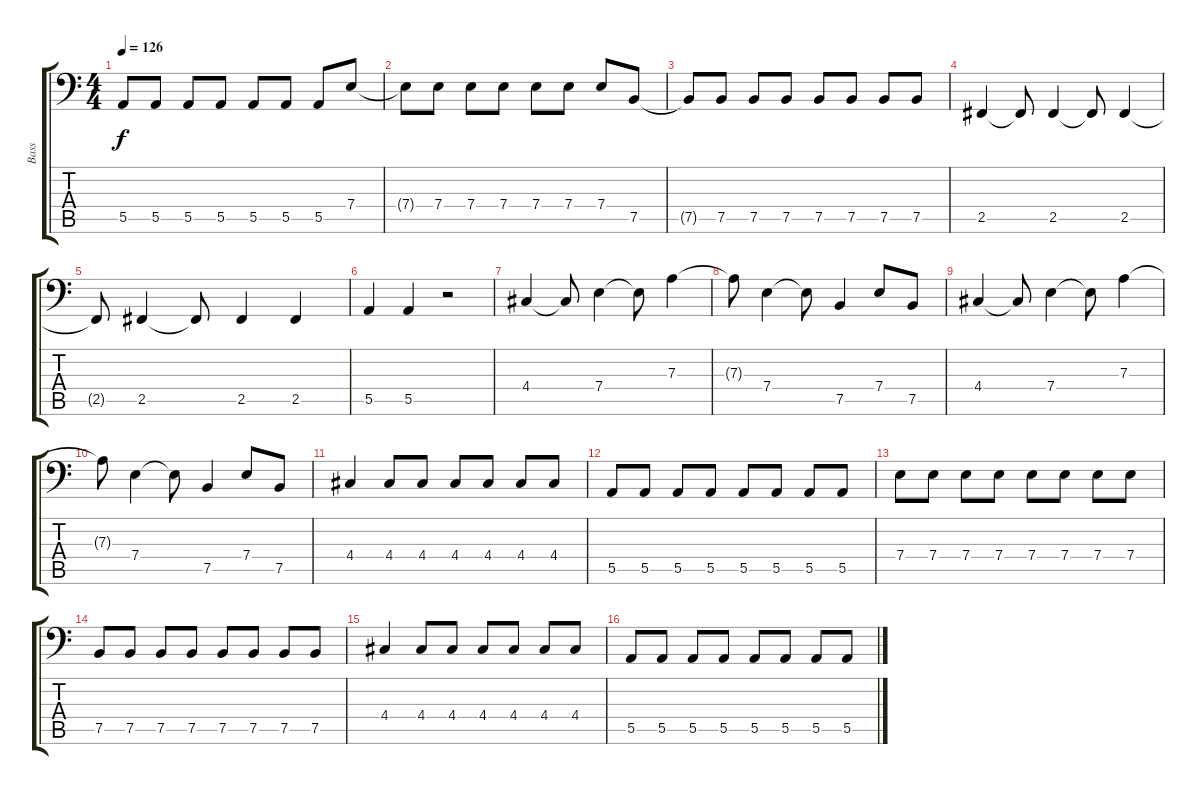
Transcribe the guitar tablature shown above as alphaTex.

\track ("Bass" "Bass") {instrument electricbassfinger}
\staff {score tabs}
\tuning (C3 G2 D2 A1 E1 B0) {hide}
\ts (4 4)
\tempo 126
\clef f4
\ks c
5.5{t}.8{dy f} 5.5.8 5.5.8 5.5.8 5.5.8 5.5.8 5.5.8 7.4.8 |
7.4{t}.8 7.4.8 7.4.8 7.4.8 7.4.8 7.4.8 7.4.8 7.5.8 |
7.5{t}.8 7.5.8 7.5.8 7.5.8 7.5.8 7.5.8 7.5.8 7.5.8 |
2.5.4 2.5{t}.8 2.5.4 2.5{t}.8 2.5.4 |
2.5{t}.8 2.5.4 2.5{t}.8 2.5.4 2.5.4 |
5.5.4 5.5.4 r.2 |
4.4.4 4.4{t}.8 7.4.4 7.4{t}.8 7.3.4 |
7.3{t}.8 7.4.4 7.4{t}.8 7.5.4 7.4.8 7.5.8 |
4.4.4 4.4{t}.8 7.4.4 7.4{t}.8 7.3.4 |
7.3{t}.8 7.4.4 7.4{t}.8 7.5.4 7.4.8 7.5.8 |
4.4.4 4.4.8 4.4.8 4.4.8 4.4.8 4.4.8 4.4.8 |
5.5.8 5.5.8 5.5.8 5.5.8 5.5.8 5.5.8 5.5.8 5.5.8 |
7.4.8 7.4.8 7.4.8 7.4.8 7.4.8 7.4.8 7.4.8 7.4.8 |
7.5.8 7.5.8 7.5.8 7.5.8 7.5.8 7.5.8 7.5.8 7.5.8 |
4.4.4 4.4.8 4.4.8 4.4.8 4.4.8 4.4.8 4.4.8 |
5.5.8 5.5.8 5.5.8 5.5.8 5.5.8 5.5.8 5.5.8 5.5.8
